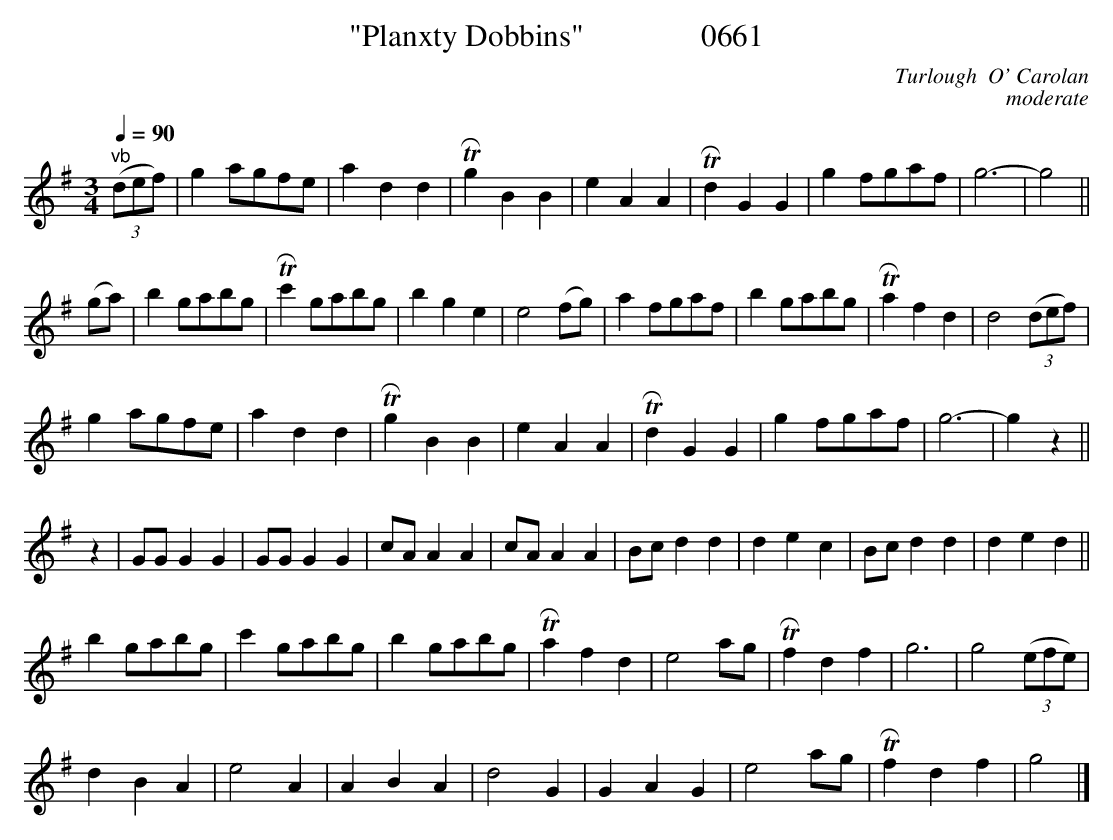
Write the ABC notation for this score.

X:1
T:"Planxty Dobbins"               0661
C:Turlough  O' Carolan
C:moderate
Q:1/4=90
M:3/4
L:1/8
K:G
"^vb"(3(def)|g2agfe|a2d2d2| TRg2B2B2|e2A2A2| TRd2G2G2|g2fgaf|g6-|g4||
(ga)|b2gabg| TRc'2gabg|b2g2e2|e4(fg)|a2fgaf|b2gabg| TRa2f2d2|d4 (3(def)|
g2agfe|a2d2d2| TRg2B2B2|e2A2A2| TRd2G2G2|g2fgaf|g6-|g2z2||
z2|GG G2G2|GG G2G2|cA A2A2|cA A2A2|Bc d2d2|d2e2c2|Bc d2d2|d2e2d2||
b2gabg|c'2gabg|b2gabg|TRa2f2d2|e4ag|TRf2d2f2|g6|g4 (3(efe)|
d2B2A2|e4A2|A2B2A2|d4G2|G2A2G2|e4ag| TRf2d2f2|g4|]
